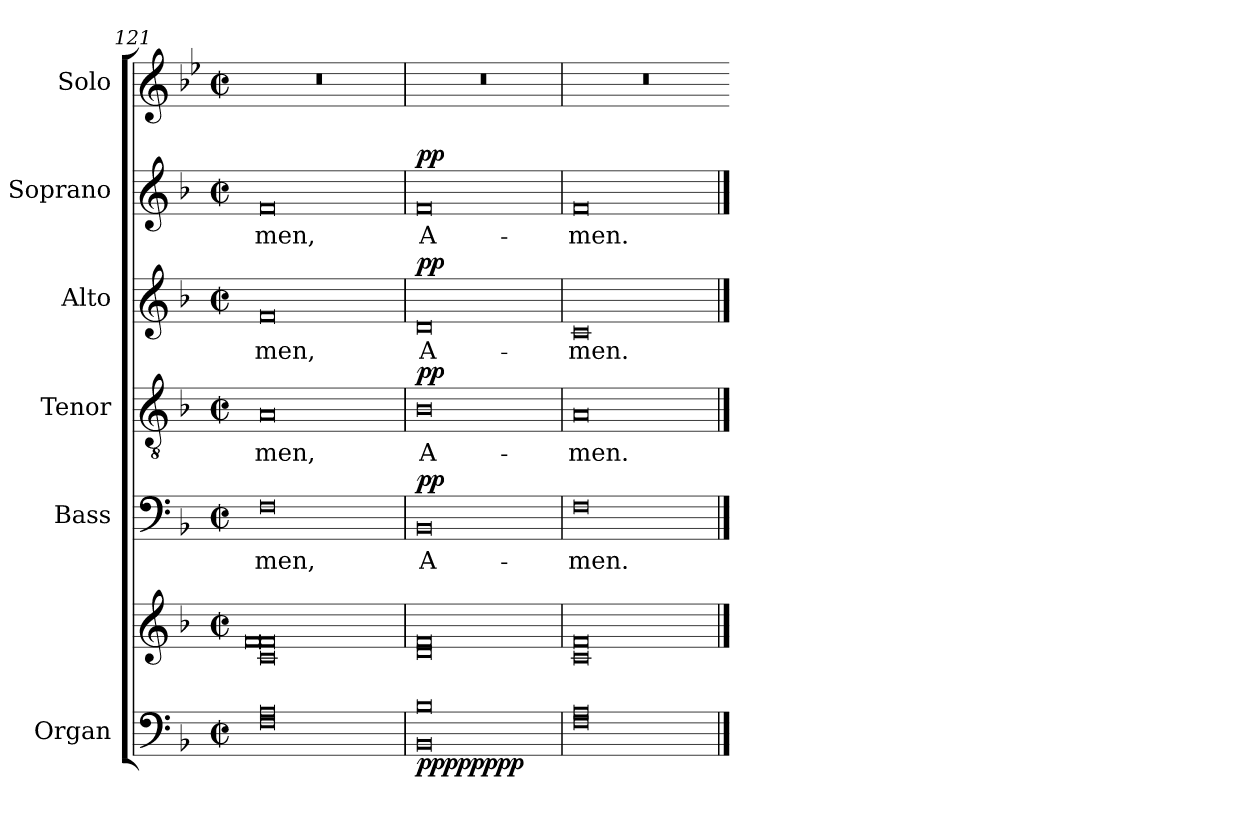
**kern	**kern	**dynam	**kern	**text	**dynam	**kern	**text	**dynam	**kern	**text	**dynam	**kern	**text	**dynam	**kern
*part6	*part6	*part6	*part5	*part5	*part5	*part4	*part4	*part4	*part3	*part3	*part3	*part2	*part2	*part2	*part1
*staff7	*staff6	*staff6/7	*staff5	*staff5	*staff5	*staff4	*staff4	*staff4	*staff3	*staff3	*staff3	*staff2	*staff2	*staff2	*staff1
*I"Organ	*	*	*I"Bass	*	*	*I"Tenor	*	*	*I"Alto	*	*	*I"Soprano	*	*	*I"Solo
*	*	*	*I'B	*	*	*I'T	*	*	*I'A	*	*	*I'S	*	*	*I'Solo
*clefF4	*clefG2	*	*clefF4	*	*	*clefGv2	*	*	*clefG2	*	*	*clefG2	*	*	*clefG2
*k[b-]	*k[b-]	*	*k[b-]	*	*	*k[b-]	*	*	*k[b-]	*	*	*k[b-]	*	*	*k[b-e-]
*F:	*F:	*	*F:	*	*	*F:	*	*	*F:	*	*	*F:	*	*	*B-:
*M4/2	*M4/2	*	*M4/2	*	*	*M4/2	*	*	*M4/2	*	*	*M4/2	*	*	*M4/2
*met(c|)	*met(c|)	*	*met(c|)	*	*	*met(c|)	*	*	*met(c|)	*	*	*met(c|)	*	*	*met(c|)
=121	=121	=121	=121	=121	=121	=121	=121	=121	=121	=121	=121	=121	=121	=121	=121
*^	*^	*	*	*	*	*	*	*	*	*	*	*	*	*	*
!	!	!	!	!	!	!LO:LY:b	!	!	!LO:LY:b	!	!	!LO:LY:b	!	!	!LO:LY:b	!	!
0A/	0F\	0c/ 0f/	0f\	.	0F	men,	.	0A	men,	.	0f	men,	.	0f	-men,	.	0r
=122	=122	=122	=122	=122	=122	=122	=122	=122	=122	=122	=122	=122	=122	=122	=122	=122	=122
!	!	!	!	!LO:DY:b=2	!	!LO:LY:b	!	!	!LO:LY:b	!	!	!LO:LY:b	!	!	!LO:LY:b	!	!
!	!	!	!	!LO:DY:n=1:b=2	!	!	!	!	!	!	!	!	!	!	!	!	!
!	!	!	!	!LO:DY:n=2:b	!	!	!	!	!	!	!	!	!	!	!	!	!
!	!	!	!	!LO:DY:n=3:b	!	!	!LO:DY:b	!	!	!LO:DY:b	!	!	!LO:DY:b	!	!	!LO:DY:b	!
0B-/	0BB-\	0f/	0d\	pp pp pp pp	0BB-	A-	pp	0B-	A-	pp	0d	A-	pp	0f	A-	pp	0r
=123	=123	=123	=123	=123	=123	=123	=123	=123	=123	=123	=123	=123	=123	=123	=123	=123	=123
!	!	!	!	!	!	!LO:LY:b	!	!	!LO:LY:b	!	!	!LO:LY:b	!	!	!LO:LY:b	!	!
0A/	0F\	0f/	0c\	.	0F	-men.	.	0A	-men.	.	0c	-men.	.	0f	-men.	.	0r
*v	*v	*	*	*	*	*	*	*	*	*	*	*	*	*	*	*	*
*	*v	*v	*	*	*	*	*	*	*	*	*	*	*	*	*	*
==	==	=	==	=	=	==	=	=	==	=	=	==	=	=	=
*-	*-	*-	*-	*-	*-	*-	*-	*-	*-	*-	*-	*-	*-	*-	*-
